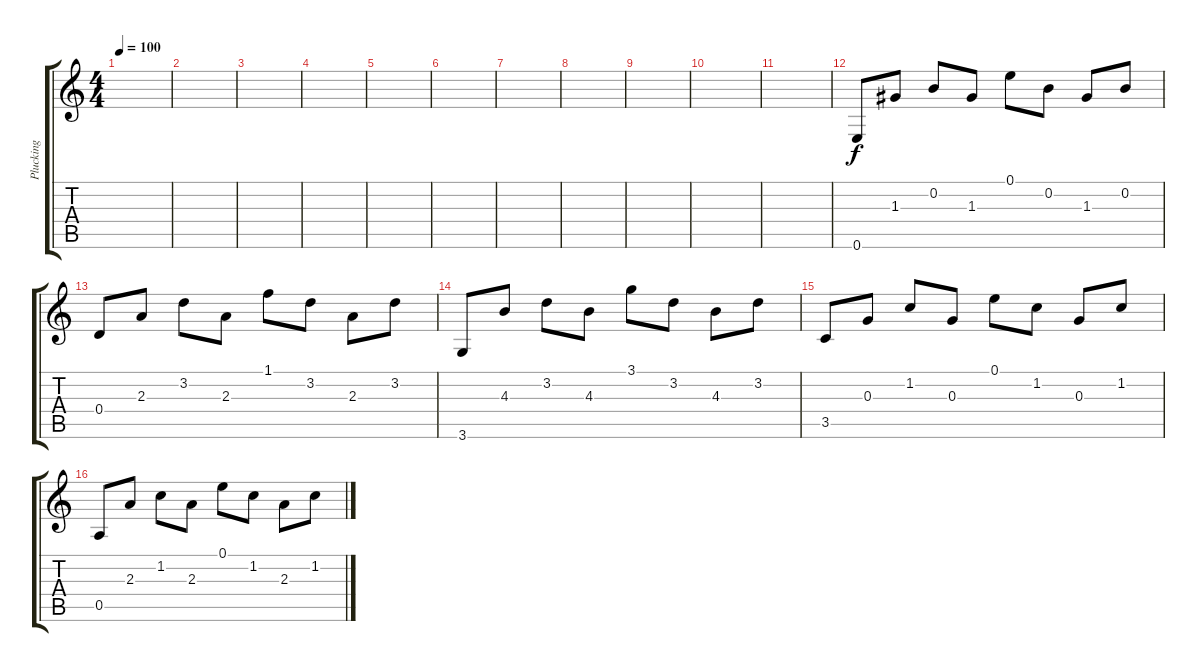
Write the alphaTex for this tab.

\track ("Plucking" "Plucking") {instrument acousticguitarnylon}
\staff {score tabs}
\tuning (E4 B3 G3 D3 A2 E2) {hide}
\ts (4 4)
\tempo 100
\clef g2
\ks c
|
|
|
|
|
|
|
|
|
|
|
0.6.8 1.3.8 0.2.8 1.3.8 0.1.8 0.2.8 1.3.8 0.2.8 |
0.4.8 2.3.8 3.2.8 2.3.8 1.1.8 3.2.8 2.3.8 3.2.8 |
3.6.8 4.3.8 3.2.8 4.3.8 3.1.8 3.2.8 4.3.8 3.2.8 |
3.5.8 0.3.8 1.2.8 0.3.8 0.1.8 1.2.8 0.3.8 1.2.8 |
0.5.8 2.3.8 1.2.8 2.3.8 0.1.8 1.2.8 2.3.8 1.2.8
